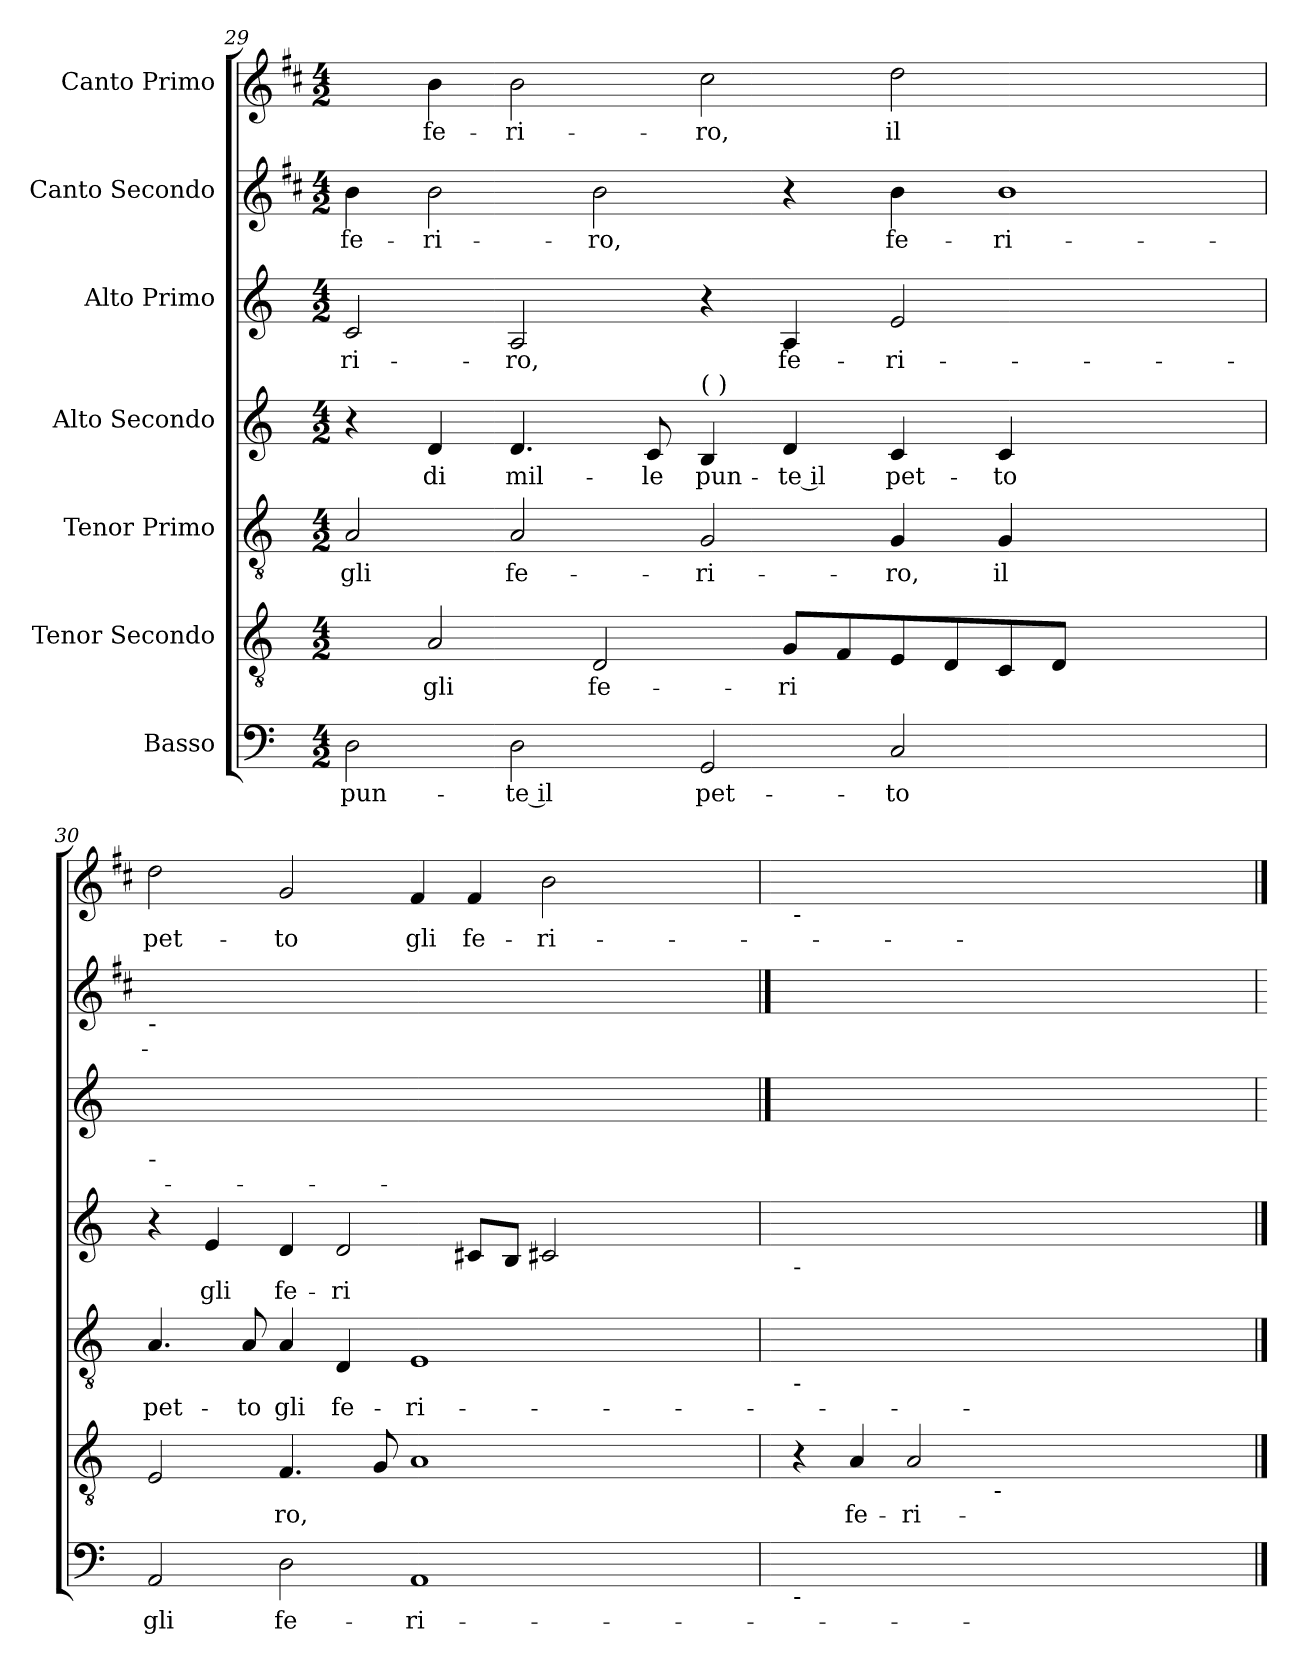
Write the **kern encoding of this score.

**kern	**text	**kern	**text	**kern	**text	**kern	**text	**kern	**text	**kern	**text	**kern	**text
*part7	*part7	*part6	*part6	*part5	*part5	*part4	*part4	*part3	*part3	*part2	*part2	*part1	*part1
*staff7	*staff7	*staff6	*staff6	*staff5	*staff5	*staff4	*staff4	*staff3	*staff3	*staff2	*staff2	*staff1	*staff1
*I"Basso	*	*I"Tenor Secondo	*	*I"Tenor Primo	*	*I"Alto Secondo	*	*I"Alto Primo	*	*I"Canto Secondo	*	*I"Canto Primo	*
!!LO:LB:g=z
*clefF4	*	*clefGv2	*	*clefGv2	*	*clefG2	*	*clefG2	*	*clefG2	*	*clefG2	*
*	*	*	*	*	*	*	*	*	*	*ITrd1c2	*	*ITrd1c2	*
*k[]	*	*k[]	*	*k[]	*	*k[]	*	*k[]	*	*k[]	*	*k[]	*
*C:	*	*C:	*	*C:	*	*C:	*	*C:	*	*C:	*	*C:	*
*M4/2	*	*M4/2	*	*M4/2	*	*M4/2	*	*M4/2	*	*M4/2	*	*M4/2	*
=29	=29	=29	=29	=29	=29	=29	=29	=29	=29	=29	=29	=29	=29
!	!LO:LY:b	!	!LO:LY:b	!	!LO:LY:b	!	!	!	!LO:LY:b	!	!LO:LY:b	!	!LO:LY:b
2D	pun-	4Dyy]	__	2A	gli	4r	.	2c	-ri-	4a	fe-	4ddyy]	__
!	!	!	!LO:LY:b	!	!	!	!LO:LY:b	!	!	!	!LO:LY:b	!	!LO:LY:b
.	.	2A	gli	.	.	4d	di	.	.	2a	-ri-	4a	fe-
!	!LO:LY:b	!	!	!	!LO:LY:b	!	!LO:LY:b	!	!LO:LY:b	!	!	!	!LO:LY:b
2D	-te il	.	.	2A	fe-	4.d	mil-	2A	-ro,	.	.	2a	-ri-
!	!	!	!LO:LY:b	!	!	!	!	!	!	!	!LO:LY:b	!	!
.	.	2D	fe-	.	.	.	.	.	.	2a	-ro,	.	.
!	!	!	!	!	!	!	!LO:LY:b	!	!	!	!	!	!
.	.	.	.	.	.	8c	-le	.	.	.	.	.	.
!	!	!	!	!	!	!LO:TX:a:t=(  )	!	!	!	!	!	!	!
!	!LO:LY:b	!	!	!	!LO:LY:b	!	!LO:LY:b	!	!	!	!	!	!LO:LY:b
2GG	pet-	.	.	2G	-ri-	4B	pun-	4r	.	.	.	2b	-ro,
!	!	!	!LO:LY:b	!	!	!	!LO:LY:b	!	!LO:LY:b	!	!	!	!
.	.	8GL	-ri	.	.	4d	-te il	4A	fe-	4r	.	.	.
.	.	8F	.	.	.	.	.	.	.	.	.	.	.
!	!LO:LY:b	!	!	!	!LO:LY:b	!	!LO:LY:b	!	!LO:LY:b	!	!LO:LY:b	!	!LO:LY:b
2C	-to	8E	.	4G	-ro,	4c	pet-	2e	-ri-	4a	fe-	2cc	il
.	.	8D	.	.	.	.	.	.	.	.	.	.	.
!	!	!	!	!	!LO:LY:b	!	!LO:LY:b	!	!	!	!LO:LY:b	!	!
.	.	8C	.	4G	il	4c	-to	.	.	1a	-ri-	.	.
.	.	8DJ	.	.	.	.	.	.	.	.	.	.	.
2.ryy	.	2.ryy	.	2.ryy	.	2.ryy	.	2.ryy	.	.	.	2.ryy	.
=30	=30	=30	=30	=30	=30	=30	=30	=30	=30	=30	=30	=30	=30
!	!	!	!	!	!	!	!	!	!	!LO:TX:b:t=-	!	!	!
!	!	!	!	!	!	!	!	!LO:TX:b:t=-	!	!	!	!	!
!	!LO:LY:b	!	!	!	!LO:LY:b	!	!	!	!LO:LY:b	!	!LO:LY:b	!	!LO:LY:b
2AA	gli	2E	.	4.A	pet-	4r	.	[1Ayy	-ro.	0ayy	-ro.	2cc	pet-
!	!	!	!	!	!	!	!LO:LY:b	!	!	!	!	!	!
.	.	.	.	.	.	4e	gli	.	.	.	.	.	.
!	!	!	!	!	!LO:LY:b	!	!	!	!	!	!	!	!
.	.	.	.	8A	-to	.	.	.	.	.	.	.	.
!	!LO:LY:b	!	!LO:LY:b	!	!LO:LY:b	!	!LO:LY:b	!	!	!	!	!	!LO:LY:b
2D	fe-	4.F	ro,	4A	gli	4d	fe-	.	.	.	.	2f	-to
!	!	!	!	!	!LO:LY:b	!	!LO:LY:b	!	!	!	!	!	!
.	.	.	.	4D	fe-	2d	-ri-	.	.	.	.	.	.
.	.	8G	.	.	.	.	.	.	.	.	.	.	.
!	!LO:LY:b	!	!	!	!LO:LY:b	!	!	!	!	!	!	!	!LO:LY:b
1AA	-ri-	1A	.	1E	-ri-	.	.	0Ayy]	.	.	.	4e	gli
!	!	!	!	!	!	!	!	!	!	!	!	!	!LO:LY:b
.	.	.	.	.	.	8c#XL	.	.	.	.	.	4e	fe-
!	!	!	!	!	!	!	!LO:LY:b	!	!	!	!	!	!
.	.	.	.	.	.	8BJ	--	.	.	.	.	.	.
!	!	!	!	!	!	!	!	!	!	!	!	!	!LO:LY:b
.	.	.	.	.	.	2c#X	.	.	.	.	.	2a	-ri-
1ryy	.	1ryy	.	1ryy	.	1ryy	.	.	.	1ryy	.	1ryy	.
=31	=31	=31	=31	=31	=31	=31	=31	==31	=31	==31	=31	=31	=31
!	!	!	!	!	!	!	!	!	!	!	!	!LO:TX:b:t=-	!
!	!	!	!	!	!	!LO:TX:b:t=-	!	!	!	!	!	!	!
!	!	!	!	!LO:TX:b:t=-	!	!	!	!	!	!	!	!	!
!LO:TX:b:t=-	!	!	!	!	!	!	!	!	!	!	!	!	!
!	!LO:LY:b	!	!	!	!LO:LY:b	!	!LO:LY:b	!	!	!	!	!	!LO:LY:b
[1Dyy	-ro.	4r	.	[1Dyy	-ro.	[1dyy	ro.	0ryy	.	0ryy	.	[1f#Xyy	-ro.
!	!	!	!LO:LY:b	!	!	!	!	!	!	!	!	!	!
.	.	4A	fe-	.	.	.	.	.	.	.	.	.	.
!	!	!	!LO:LY:b	!	!	!	!	!	!	!	!	!	!
.	.	2A	-ri-	.	.	.	.	.	.	.	.	.	.
!	!	!LO:TX:b:t=-	!	!	!	!	!	!	!	!	!	!	!
!	!	!	!LO:LY:b	!	!	!	!	!	!	!	!	!	!
0Dyy]	.	0F#Xyy	-ro.	0Dyy]	.	0dyy]	.	.	.	.	.	0f#yy]	.
.	.	.	.	.	.	.	.	1ryy	.	1ryy	.	.	.
==	==	==	==	==	==	==	==	=	==	=	==	==	==
*-	*-	*-	*-	*-	*-	*-	*-	*-	*-	*-	*-	*-	*-
